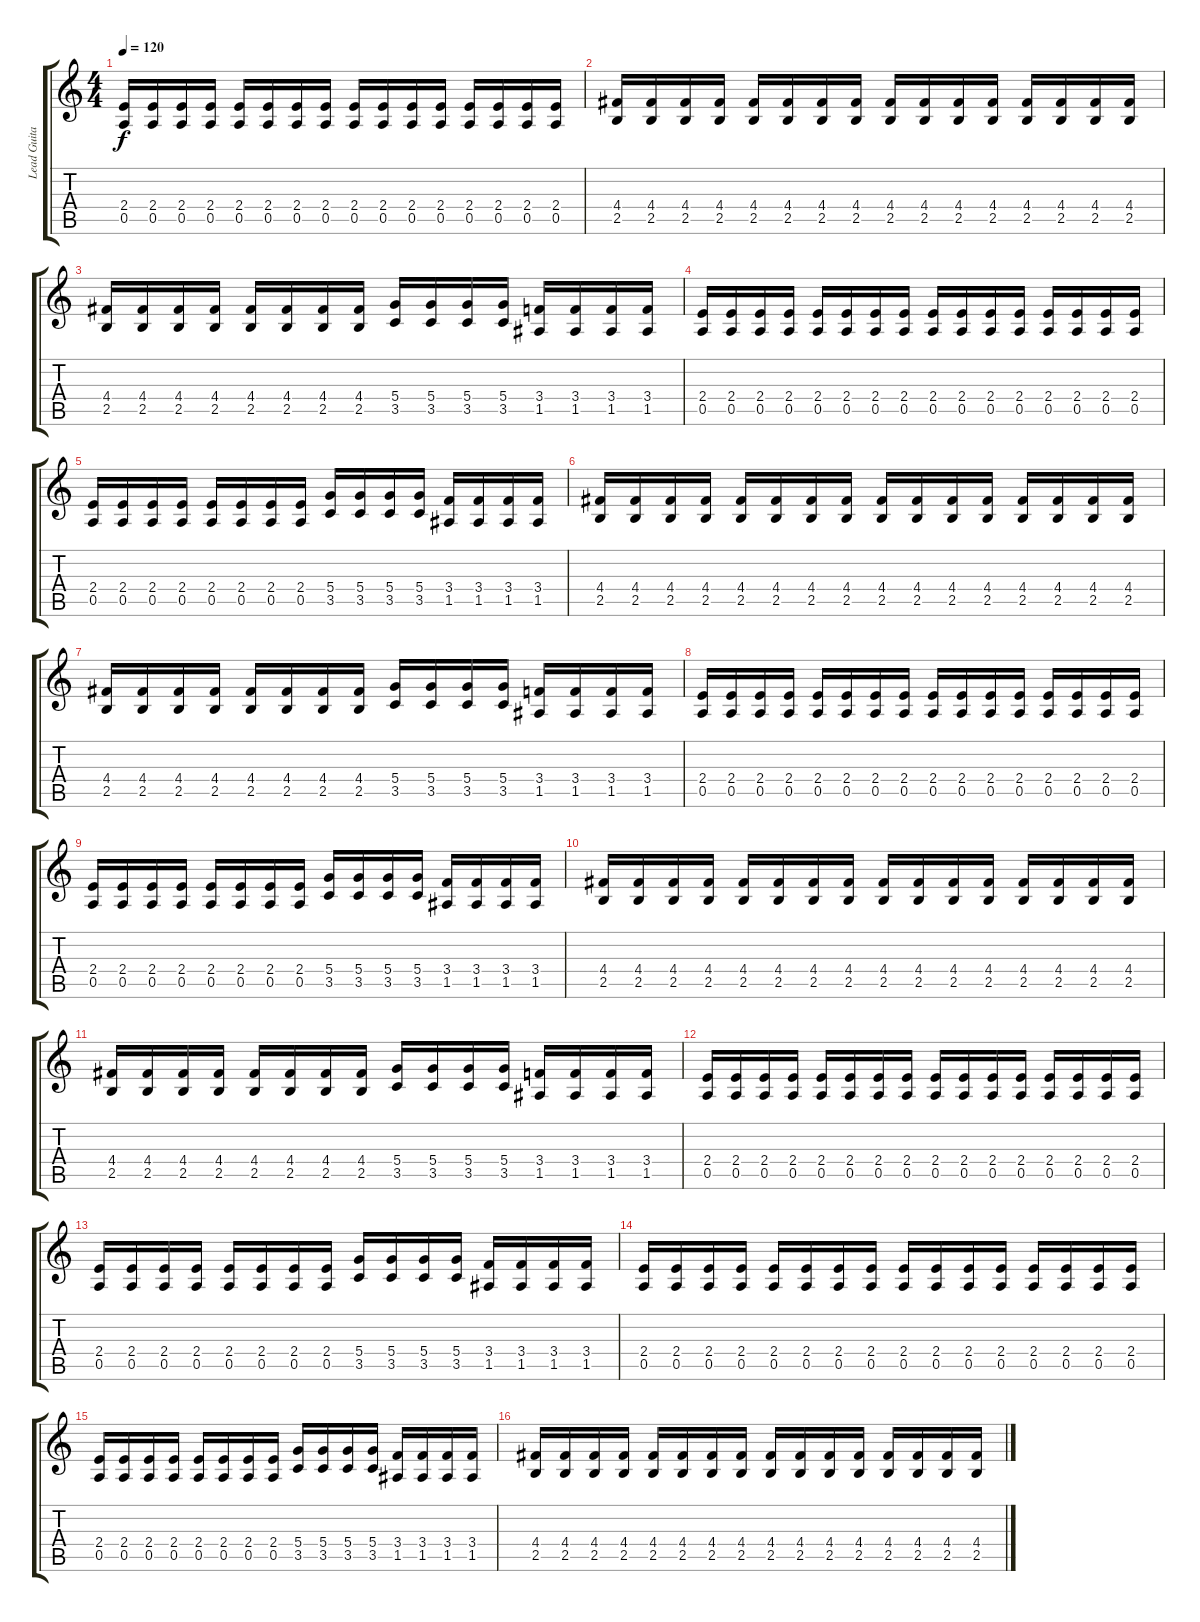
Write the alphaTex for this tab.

\track ("Lead Guitar" "Lead Guita") {instrument distortionguitar}
\staff {score tabs}
\tuning (E4 B3 G3 D3 A2 E2) {hide}
\ts (4 4)
\tempo 120
\clef g2
\ks c
(2.4 0.5).16{dy f} (2.4 0.5).16 (2.4 0.5).16 (2.4 0.5).16 (2.4 0.5).16 (2.4 0.5).16 (2.4 0.5).16 (2.4 0.5).16 (2.4 0.5).16 (2.4 0.5).16 (2.4 0.5).16 (2.4 0.5).16 (2.4 0.5).16 (2.4 0.5).16 (2.4 0.5).16 (2.4 0.5).16 |
(4.4 2.5).16 (4.4 2.5).16 (4.4 2.5).16 (4.4 2.5).16 (4.4 2.5).16 (4.4 2.5).16 (4.4 2.5).16 (4.4 2.5).16 (4.4 2.5).16 (4.4 2.5).16 (4.4 2.5).16 (4.4 2.5).16 (4.4 2.5).16 (4.4 2.5).16 (4.4 2.5).16 (4.4 2.5).16 |
(4.4 2.5).16 (4.4 2.5).16 (4.4 2.5).16 (4.4 2.5).16 (4.4 2.5).16 (4.4 2.5).16 (4.4 2.5).16 (4.4 2.5).16 (5.4 3.5).16 (5.4 3.5).16 (5.4 3.5).16 (5.4 3.5).16 (3.4 1.5).16 (3.4 1.5).16 (3.4 1.5).16 (3.4 1.5).16 |
(2.4 0.5).16 (2.4 0.5).16 (2.4 0.5).16 (2.4 0.5).16 (2.4 0.5).16 (2.4 0.5).16 (2.4 0.5).16 (2.4 0.5).16 (2.4 0.5).16 (2.4 0.5).16 (2.4 0.5).16 (2.4 0.5).16 (2.4 0.5).16 (2.4 0.5).16 (2.4 0.5).16 (2.4 0.5).16 |
(2.4 0.5).16 (2.4 0.5).16 (2.4 0.5).16 (2.4 0.5).16 (2.4 0.5).16 (2.4 0.5).16 (2.4 0.5).16 (2.4 0.5).16 (5.4 3.5).16 (5.4 3.5).16 (5.4 3.5).16 (5.4 3.5).16 (3.4 1.5).16 (3.4 1.5).16 (3.4 1.5).16 (3.4 1.5).16 |
(4.4 2.5).16 (4.4 2.5).16 (4.4 2.5).16 (4.4 2.5).16 (4.4 2.5).16 (4.4 2.5).16 (4.4 2.5).16 (4.4 2.5).16 (4.4 2.5).16 (4.4 2.5).16 (4.4 2.5).16 (4.4 2.5).16 (4.4 2.5).16 (4.4 2.5).16 (4.4 2.5).16 (4.4 2.5).16 |
(4.4 2.5).16 (4.4 2.5).16 (4.4 2.5).16 (4.4 2.5).16 (4.4 2.5).16 (4.4 2.5).16 (4.4 2.5).16 (4.4 2.5).16 (5.4 3.5).16 (5.4 3.5).16 (5.4 3.5).16 (5.4 3.5).16 (3.4 1.5).16 (3.4 1.5).16 (3.4 1.5).16 (3.4 1.5).16 |
(2.4 0.5).16 (2.4 0.5).16 (2.4 0.5).16 (2.4 0.5).16 (2.4 0.5).16 (2.4 0.5).16 (2.4 0.5).16 (2.4 0.5).16 (2.4 0.5).16 (2.4 0.5).16 (2.4 0.5).16 (2.4 0.5).16 (2.4 0.5).16 (2.4 0.5).16 (2.4 0.5).16 (2.4 0.5).16 |
(2.4 0.5).16 (2.4 0.5).16 (2.4 0.5).16 (2.4 0.5).16 (2.4 0.5).16 (2.4 0.5).16 (2.4 0.5).16 (2.4 0.5).16 (5.4 3.5).16 (5.4 3.5).16 (5.4 3.5).16 (5.4 3.5).16 (3.4 1.5).16 (3.4 1.5).16 (3.4 1.5).16 (3.4 1.5).16 |
(4.4 2.5).16 (4.4 2.5).16 (4.4 2.5).16 (4.4 2.5).16 (4.4 2.5).16 (4.4 2.5).16 (4.4 2.5).16 (4.4 2.5).16 (4.4 2.5).16 (4.4 2.5).16 (4.4 2.5).16 (4.4 2.5).16 (4.4 2.5).16 (4.4 2.5).16 (4.4 2.5).16 (4.4 2.5).16 |
(4.4 2.5).16 (4.4 2.5).16 (4.4 2.5).16 (4.4 2.5).16 (4.4 2.5).16 (4.4 2.5).16 (4.4 2.5).16 (4.4 2.5).16 (5.4 3.5).16 (5.4 3.5).16 (5.4 3.5).16 (5.4 3.5).16 (3.4 1.5).16 (3.4 1.5).16 (3.4 1.5).16 (3.4 1.5).16 |
(2.4 0.5).16 (2.4 0.5).16 (2.4 0.5).16 (2.4 0.5).16 (2.4 0.5).16 (2.4 0.5).16 (2.4 0.5).16 (2.4 0.5).16 (2.4 0.5).16 (2.4 0.5).16 (2.4 0.5).16 (2.4 0.5).16 (2.4 0.5).16 (2.4 0.5).16 (2.4 0.5).16 (2.4 0.5).16 |
(2.4 0.5).16 (2.4 0.5).16 (2.4 0.5).16 (2.4 0.5).16 (2.4 0.5).16 (2.4 0.5).16 (2.4 0.5).16 (2.4 0.5).16 (5.4 3.5).16 (5.4 3.5).16 (5.4 3.5).16 (5.4 3.5).16 (3.4 1.5).16 (3.4 1.5).16 (3.4 1.5).16 (3.4 1.5).16 |
(2.4 0.5).16 (2.4 0.5).16 (2.4 0.5).16 (2.4 0.5).16 (2.4 0.5).16 (2.4 0.5).16 (2.4 0.5).16 (2.4 0.5).16 (2.4 0.5).16 (2.4 0.5).16 (2.4 0.5).16 (2.4 0.5).16 (2.4 0.5).16 (2.4 0.5).16 (2.4 0.5).16 (2.4 0.5).16 |
(2.4 0.5).16 (2.4 0.5).16 (2.4 0.5).16 (2.4 0.5).16 (2.4 0.5).16 (2.4 0.5).16 (2.4 0.5).16 (2.4 0.5).16 (5.4 3.5).16 (5.4 3.5).16 (5.4 3.5).16 (5.4 3.5).16 (3.4 1.5).16 (3.4 1.5).16 (3.4 1.5).16 (3.4 1.5).16 |
(4.4 2.5).16 (4.4 2.5).16 (4.4 2.5).16 (4.4 2.5).16 (4.4 2.5).16 (4.4 2.5).16 (4.4 2.5).16 (4.4 2.5).16 (4.4 2.5).16 (4.4 2.5).16 (4.4 2.5).16 (4.4 2.5).16 (4.4 2.5).16 (4.4 2.5).16 (4.4 2.5).16 (4.4 2.5).16
